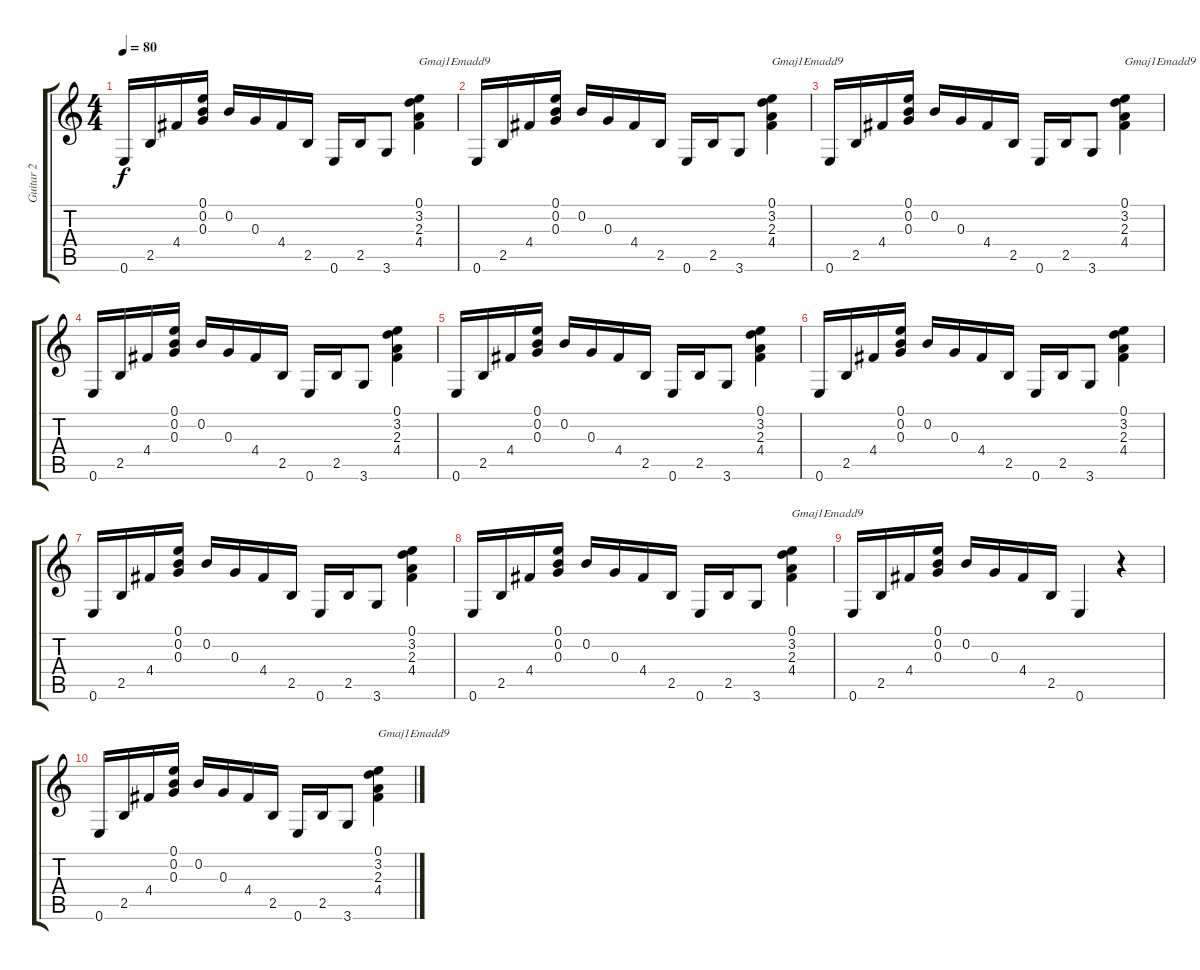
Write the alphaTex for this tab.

\track ("Guitar 2" "Guitar 2") {instrument overdrivenguitar}
\staff {score tabs}
\tuning (E4 B3 G3 D3 A2 E2) {hide}
\ts (4 4)
\tempo 80
\clef g2
\ks c
0.6.16{dy f} 2.5.16 4.4.16 (0.1 0.2 0.3).16 0.2.16 0.3.16 4.4.16 2.5.16 0.6.16 2.5.16 3.6.8 (0.1 3.2 2.3 4.4).4{txt "Gmaj1Emadd9"} |
0.6.16 2.5.16 4.4.16 (0.1 0.2 0.3).16 0.2.16 0.3.16 4.4.16 2.5.16 0.6.16 2.5.16 3.6.8 (0.1 3.2 2.3 4.4).4{txt "Gmaj1Emadd9"} |
0.6.16 2.5.16 4.4.16 (0.1 0.2 0.3).16 0.2.16 0.3.16 4.4.16 2.5.16 0.6.16 2.5.16 3.6.8 (0.1 3.2 2.3 4.4).4{txt "Gmaj1Emadd9"} |
0.6.16 2.5.16 4.4.16 (0.1 0.2 0.3).16 0.2.16 0.3.16 4.4.16 2.5.16 0.6.16 2.5.16 3.6.8 (0.1 3.2 2.3 4.4).4 |
0.6.16 2.5.16 4.4.16 (0.1 0.2 0.3).16 0.2.16 0.3.16 4.4.16 2.5.16 0.6.16 2.5.16 3.6.8 (0.1 3.2 2.3 4.4).4 |
0.6.16 2.5.16 4.4.16 (0.1 0.2 0.3).16 0.2.16 0.3.16 4.4.16 2.5.16 0.6.16 2.5.16 3.6.8 (0.1 3.2 2.3 4.4).4 |
0.6.16 2.5.16 4.4.16 (0.1 0.2 0.3).16 0.2.16 0.3.16 4.4.16 2.5.16 0.6.16 2.5.16 3.6.8 (0.1 3.2 2.3 4.4).4 |
0.6.16 2.5.16 4.4.16 (0.1 0.2 0.3).16 0.2.16 0.3.16 4.4.16 2.5.16 0.6.16 2.5.16 3.6.8 (0.1 3.2 2.3 4.4).4{txt "Gmaj1Emadd9"} |
0.6.16 2.5.16 4.4.16 (0.1 0.2 0.3).16 0.2.16 0.3.16 4.4.16 2.5.16 0.6.4 r.4 |
0.6.16 2.5.16 4.4.16 (0.1 0.2 0.3).16 0.2.16 0.3.16 4.4.16 2.5.16 0.6.16 2.5.16 3.6.8 (0.1 3.2 2.3 4.4).4{txt "Gmaj1Emadd9"}
